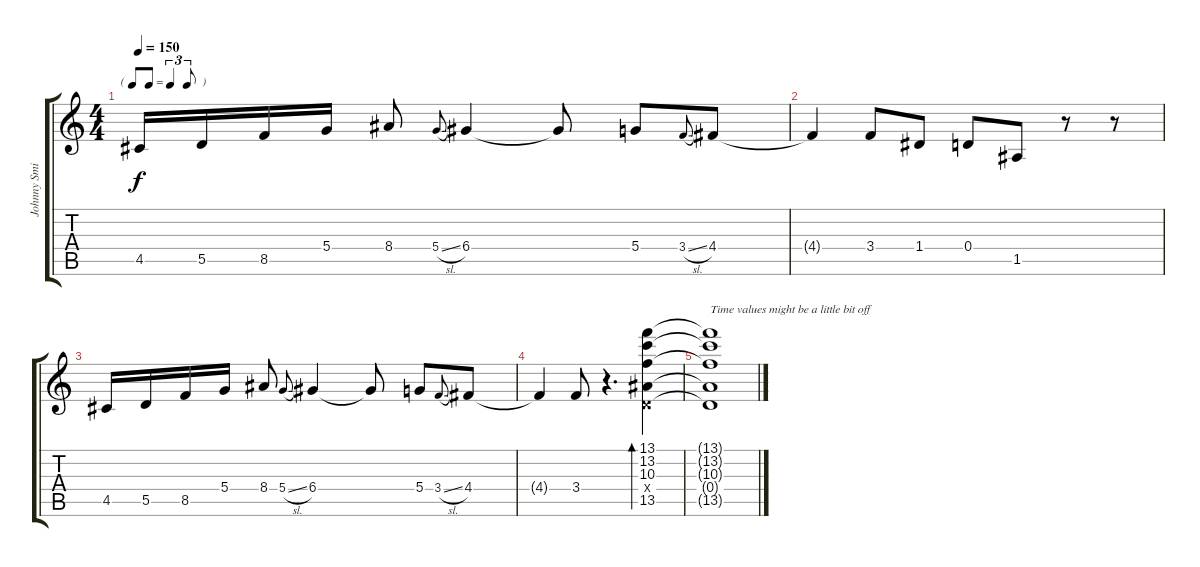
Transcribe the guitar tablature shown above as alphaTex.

\track ("Johnny Smith - Lead" "Johnny Smi") {instrument electricguitarjazz}
\staff {score tabs}
\tuning (E4 B3 G3 D3 A2 E2) {hide}
\ts (4 4)
\tf triplet8th
\tempo 150
\clef g2
\ks c
4.5.16{dy f} 5.5.16 8.5.16 5.4.16 8.4.8 5.4{sl}.8{gr onbeat} 6.4.4 6.4{t}.8 5.4.8 3.4{sl}.8{gr onbeat} 4.4.8 |
4.4{t}.4 3.4.8 1.4.8 0.4.8 1.5.8 r.8 r.8 |
4.5.16 5.5.16 8.5.16 5.4.16 8.4.8 5.4{sl}.8{gr onbeat} 6.4.4 6.4{t}.8 5.4.8 3.4{sl}.8{gr onbeat} 4.4.8 |
4.4{t}.4 3.4.8 r.4{d} (13.1 13.2 10.3 0.4{x} 13.5).4{bd 480} |
(13.1{t} 13.2{t} 10.3{t} 0.4{t} 13.5{t}).1{txt "Time values might be a little bit off"}
